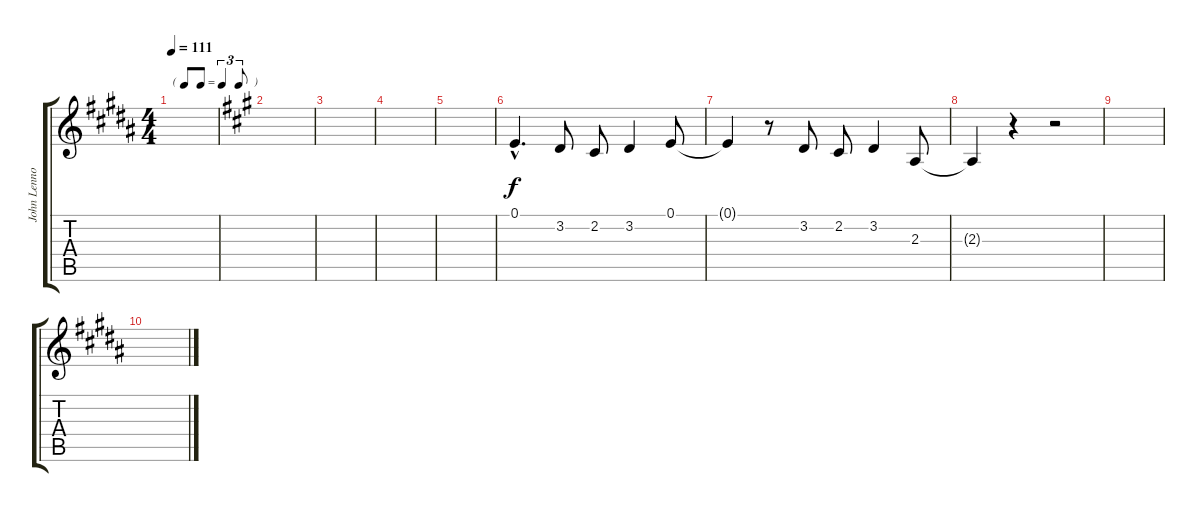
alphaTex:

\track ("John Lennon - background vocals" "John Lenno") {instrument sopranosax}
\staff {score tabs}
\tuning (E4 B3 G3 D3 A2 E2) {hide}
\ts (4 4)
\tf triplet8th
\tempo 111
\clef g2
\ks b
|
\ks a
|
|
|
|
0.1{hac}.4{d} 3.2.8 2.2.8 3.2.4 0.1.8 |
0.1{t}.4 r.8 3.2.8 2.2.8 3.2.4 2.3.8 |
2.3{t}.4 r.4 r.2 |
|
\ks b
